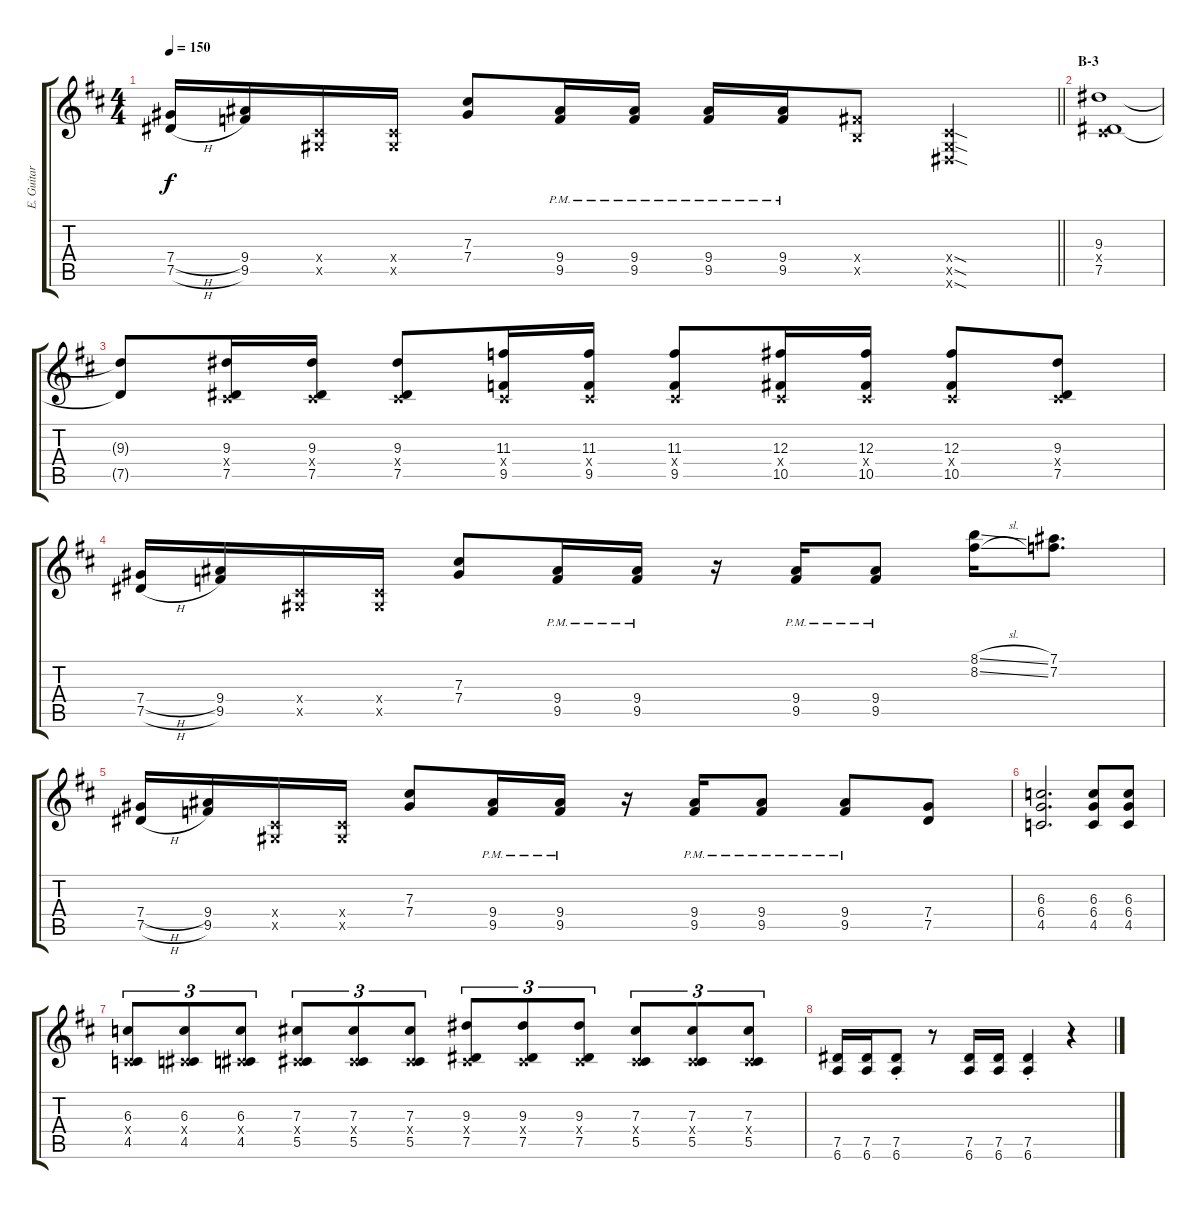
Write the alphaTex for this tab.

\track ("E. Guitar II" "E. Guitar ") {instrument distortionguitar}
\staff {score tabs}
\tuning (Eb4 Bb3 Gb3 Db3 Ab2 Eb2) {hide}
\ts (4 4)
\tempo 150
\clef g2
\barLineRight lightlight
\ks d
(7.4{h} 7.5{h}).16{dy f} (9.4 9.5).16 (0.4{x} 0.5{x}).16 (0.4{x} 0.5{x}).16 (7.3 7.4).8 (9.4{pm} 9.5{pm}).16 (9.4{pm} 9.5{pm}).16 (9.4{pm} 9.5{pm}).16 (9.4{pm} 9.5{pm}).16 (5.4{x} 3.5{x}).8 (0.4{sod x} 0.5{sod x} 0.6{sod x}).4 |
\section ("" "B-3")
(9.3 0.4{x} 7.5).1 |
(9.3{t} 7.5{t}).8 (9.3 0.4{x} 7.5).16 (9.3 0.4{x} 7.5).16 (9.3 0.4{x} 7.5).8 (11.3 0.4{x} 9.5).16 (11.3 0.4{x} 9.5).16 (11.3 0.4{x} 9.5).8 (12.3 0.4{x} 10.5).16 (12.3 0.4{x} 10.5).16 (12.3 0.4{x} 10.5).8 (9.3 0.4{x} 7.5).8 |
(7.4{h} 7.5{h}).16 (9.4 9.5).16 (0.4{x} 0.5{x}).16 (0.4{x} 0.5{x}).16 (7.3 7.4).8 (9.4{pm} 9.5{pm}).16 (9.4{pm} 9.5{pm}).16 r.16 (9.4{pm} 9.5{pm}).16 (9.4{pm} 9.5{pm}).8 (8.1{sl} 8.2{sl}).16 (7.1 7.2).8{d} |
(7.4{h} 7.5{h}).16 (9.4 9.5).16 (0.4{x} 0.5{x}).16 (0.4{x} 0.5{x}).16 (7.3 7.4).8 (9.4{pm} 9.5{pm}).16 (9.4{pm} 9.5{pm}).16 r.16 (9.4{pm} 9.5{pm}).16 (9.4{pm} 9.5{pm}).8 (9.4{pm} 9.5{pm}).8 (7.4 7.5).8 |
(6.3 6.4 4.5).2{d} (6.3 6.4 4.5).8 (6.3 6.4 4.5).8 |
(6.3 0.4{x} 4.5).8{tu (3 2)} (6.3 0.4{x} 4.5).8{tu (3 2)} (6.3 0.4{x} 4.5).8{tu (3 2)} (7.3 0.4{x} 5.5).8{tu (3 2)} (7.3 0.4{x} 5.5).8{tu (3 2)} (7.3 0.4{x} 5.5).8{tu (3 2)} (9.3 0.4{x} 7.5).8{tu (3 2)} (9.3 0.4{x} 7.5).8{tu (3 2)} (9.3 0.4{x} 7.5).8{tu (3 2)} (7.3 0.4{x} 5.5).8{tu (3 2)} (7.3 0.4{x} 5.5).8{tu (3 2)} (7.3 0.4{x} 5.5).8{tu (3 2)} |
(7.5 6.6).16 (7.5 6.6).16 (7.5{st} 6.6{st}).8 r.8 (7.5 6.6).16 (7.5 6.6).16 (7.5{st} 6.6{st}).4 r.4
